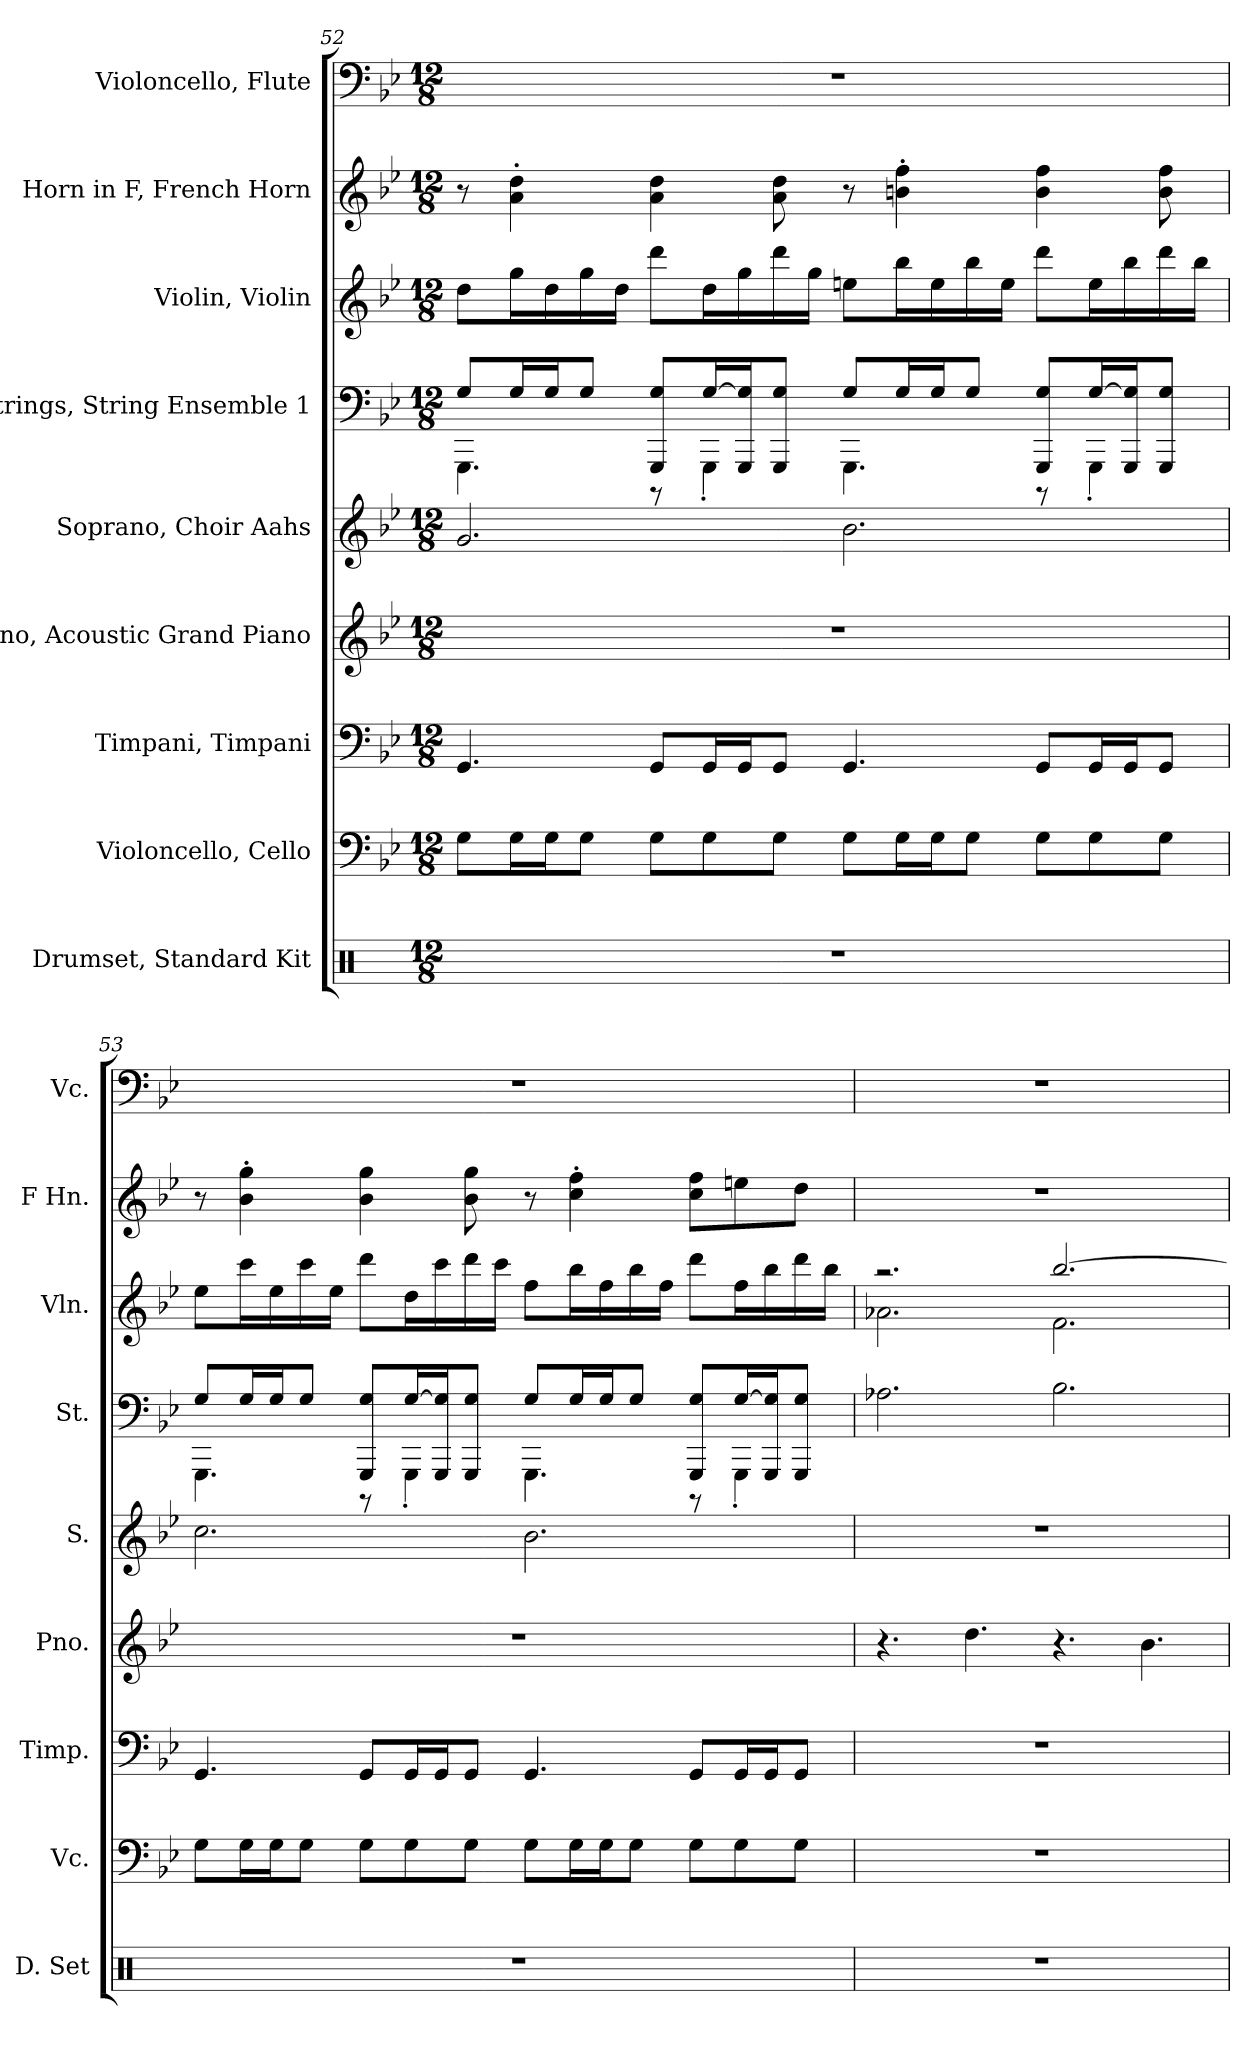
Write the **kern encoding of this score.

**kern	**kern	**kern	**kern	**kern	**kern	**kern	**kern	**kern
*part9	*part8	*part7	*part6	*part5	*part4	*part3	*part2	*part1
*staff9	*staff8	*staff7	*staff6	*staff5	*staff4	*staff3	*staff2	*staff1
*I"Drumset, Standard Kit	*I"Violoncello, Cello	*I"Timpani, Timpani	*I"Piano, Acoustic Grand Piano	*I"Soprano, Choir Aahs	*I"Strings, String Ensemble 1	*I"Violin, Violin	*I"Horn in F, French Horn	*I"Violoncello, Flute
*I'D. Set	*I'Vc.	*I'Timp.	*I'Pno.	*I'S.	*I'St.	*I'Vln.	*I'F Hn.	*I'Vc.
!!LO:PB:g=z
*clefX	*clefF4	*clefF4	*clefG2	*clefG2	*clefF4	*clefG2	*clefG2	*clefF4
*	*	*	*	*	*	*	*ITrd4c7	*
*k[]	*k[b-e-]	*k[b-e-]	*k[b-e-]	*k[b-e-]	*k[b-e-]	*k[b-e-]	*k[b-e-a-]	*k[b-e-]
*M12/8	*M12/8	*M12/8	*M12/8	*M12/8	*M12/8	*M12/8	*M12/8	*M12/8
=52	=52	=52	=52	=52	=52	=52	=52	=52
*	*	*	*	*	*^	*	*	*
1.r	8G\L	4.GG/	1.r	2.g/	8G/L	4.GGG\	8dd\L	8r	1.r
.	16G\L	.	.	.	16G/L	.	16gg\L	4d\' 4g\'	.
.	16G\J	.	.	.	16G/J	.	16dd\	.	.
.	8G\J	.	.	.	8G/J	.	16gg\	.	.
.	.	.	.	.	.	.	16dd\JJ	.	.
.	8G\L	8GG/L	.	.	8GGG/ 8G/L	8r	8ddd\L	4d\ 4g\	.
.	8G\	16GG/L	.	.	[16G/L	4GGG'\	16dd\L	.	.
.	.	16GG/J	.	.	16GGG/ 16G/]J	.	16gg\	.	.
.	8G\J	8GG/J	.	.	8GGG/ 8G/J	.	16ddd\	8d\ 8g\	.
.	.	.	.	.	.	.	16gg\JJ	.	.
.	8G\L	4.GG/	.	2.b-\	8G/L	4.GGG\	8een\L	8r	.
.	16G\L	.	.	.	16G/L	.	16bb-\L	4en\' 4b-\'	.
.	16G\J	.	.	.	16G/J	.	16ee\	.	.
.	8G\J	.	.	.	8G/J	.	16bb-\	.	.
.	.	.	.	.	.	.	16ee\JJ	.	.
.	8G\L	8GG/L	.	.	8GGG/ 8G/L	8r	8ddd\L	4e\ 4b-\	.
.	8G\	16GG/L	.	.	[16G/L	4GGG'\	16ee\L	.	.
.	.	16GG/J	.	.	16GGG/ 16G/]J	.	16bb-\	.	.
.	8G\J	8GG/J	.	.	8GGG/ 8G/J	.	16ddd\	8e\ 8b-\	.
.	.	.	.	.	.	.	16bb-\JJ	.	.
!!LO:PB:g=z
=53	=53	=53	=53	=53	=53	=53	=53	=53	=53
1.r	8G\L	4.GG/	1.r	2.cc\	8G/L	4.GGG\	8ee-\L	8r	1.r
.	16G\L	.	.	.	16G/L	.	16ccc\L	4e-\' 4cc\'	.
.	16G\J	.	.	.	16G/J	.	16ee-\	.	.
.	8G\J	.	.	.	8G/J	.	16ccc\	.	.
.	.	.	.	.	.	.	16ee-\JJ	.	.
.	8G\L	8GG/L	.	.	8GGG/ 8G/L	8r	8ddd\L	4e-\ 4cc\	.
.	8G\	16GG/L	.	.	[16G/L	4GGG'\	16dd\L	.	.
.	.	16GG/J	.	.	16GGG/ 16G/]J	.	16ccc\	.	.
.	8G\J	8GG/J	.	.	8GGG/ 8G/J	.	16ddd\	8e-\ 8cc\	.
.	.	.	.	.	.	.	16ccc\JJ	.	.
.	8G\L	4.GG/	.	2.b-\	8G/L	4.GGG\	8ff\L	8r	.
.	16G\L	.	.	.	16G/L	.	16bb-\L	4f\' 4b-\'	.
.	16G\J	.	.	.	16G/J	.	16ff\	.	.
.	8G\J	.	.	.	8G/J	.	16bb-\	.	.
.	.	.	.	.	.	.	16ff\JJ	.	.
.	8G\L	8GG/L	.	.	8GGG/ 8G/L	8r	8ddd\L	8f\ 8b-\L	.
.	8G\	16GG/L	.	.	[16G/L	4GGG'\	16ff\L	8an\	.
.	.	16GG/J	.	.	16GGG/ 16G/]J	.	16bb-\	.	.
.	8G\J	8GG/J	.	.	8GGG/ 8G/J	.	16ddd\	8g\J	.
.	.	.	.	.	.	.	16bb-\JJ	.	.
*	*	*	*	*	*v	*v	*	*	*
=54	=54	=54	=54	=54	=54	=54	=54	=54
*	*	*	*	*	*	*^	*	*
1.r	1.r	1.r	4.r	1.r	2.A-X\	2.r	2.a-X\	1.r	1.r
.	.	.	4.dd\	.	.	.	.	.	.
.	.	.	4.r	.	2.B-\	[2.bb-/	2.f\	.	.
.	.	.	4.b-\	.	.	.	.	.	.
*	*	*	*	*	*	*v	*v	*	*
=	=	=	=	=	=	=	=	=
*-	*-	*-	*-	*-	*-	*-	*-	*-
